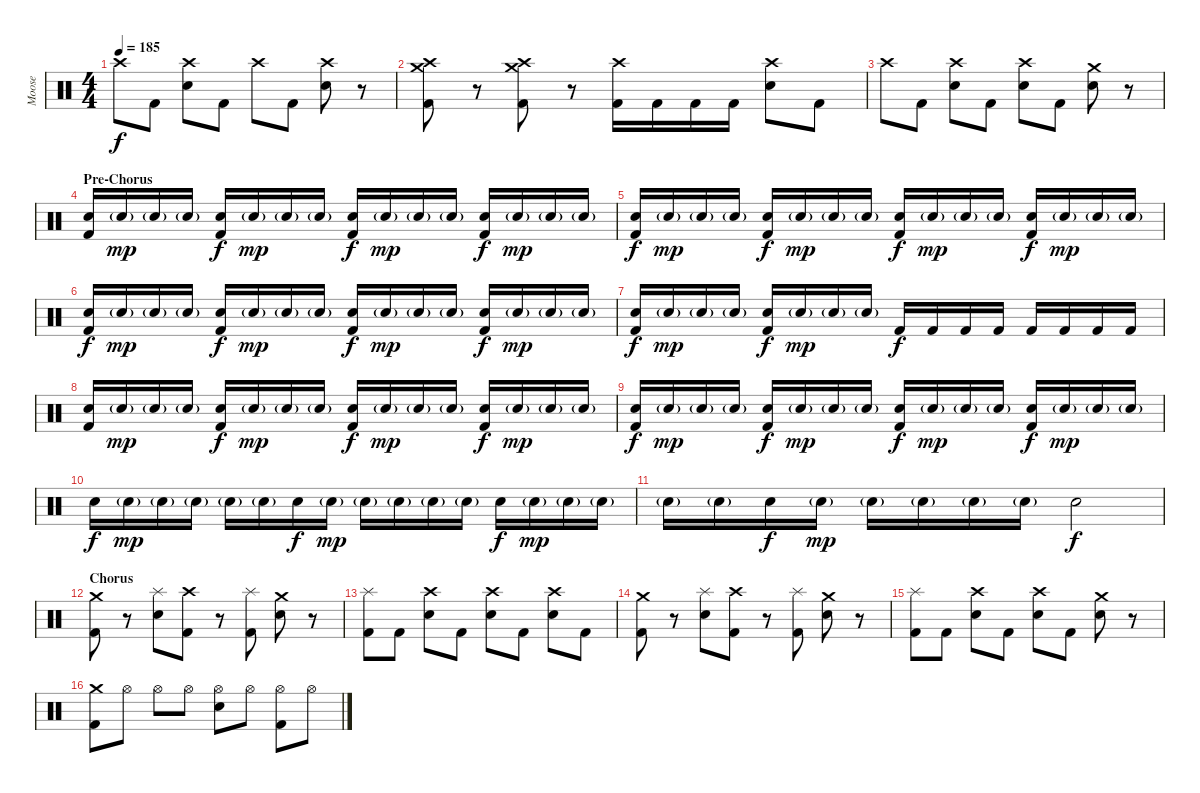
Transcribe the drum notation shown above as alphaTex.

\track ("Moose" "Moose") {instrument percussion}
\staff {score}
\articulation defaults
\ts (4 4)
\tempo 185
\clef neutral
\ks c "Crash high (hit)".8{dy f} "Kick (hit) 2".8
("Crash high (hit)" "Electric Snare (hit)").8 "Kick (hit) 2".8 "Crash high (hit)".8 "Kick (hit) 2".8 ("Crash high (hit)" "Electric Snare (hit)").8 r.8 |
("Crash medium (hit)" "Crash high (hit)" "Kick (hit) 2").8 r.8 ("Crash medium (hit)" "Crash high (hit)" "Kick (hit) 2").8 r.8 ("Crash high (hit)" "Kick (hit) 2").16 "Kick (hit) 2".16 "Kick (hit) 2".16 "Kick (hit) 2".16 ("Crash high (hit)" "Electric Snare (hit)").8 "Kick (hit) 2".8 |
"Crash high (hit)".8 "Kick (hit) 2".8 ("Crash high (hit)" "Electric Snare (hit)").8 "Kick (hit) 2".8 ("Crash high (hit)" "Electric Snare (hit)").8 "Kick (hit) 2".8 ("Crash medium (hit)" "Electric Snare (hit)").8 r.8 |
\section ("" "Pre-Chorus")
("Electric Snare (hit)" "Kick (hit) 2").16 "Electric Snare (hit)"{g}.16{dy mp} "Electric Snare (hit)"{g}.16 "Electric Snare (hit)"{g}.16 ("Electric Snare (hit)" "Kick (hit) 2").16{dy f} "Electric Snare (hit)"{g}.16{dy mp} "Electric Snare (hit)"{g}.16 "Electric Snare (hit)"{g}.16 ("Electric Snare (hit)" "Kick (hit) 2").16{dy f} "Electric Snare (hit)"{g}.16{dy mp} "Electric Snare (hit)"{g}.16 "Electric Snare (hit)"{g}.16 ("Electric Snare (hit)" "Kick (hit) 2").16{dy f} "Electric Snare (hit)"{g}.16{dy mp} "Electric Snare (hit)"{g}.16 "Electric Snare (hit)"{g}.16 |
("Electric Snare (hit)" "Kick (hit) 2").16{dy f} "Electric Snare (hit)"{g}.16{dy mp} "Electric Snare (hit)"{g}.16 "Electric Snare (hit)"{g}.16 ("Electric Snare (hit)" "Kick (hit) 2").16{dy f} "Electric Snare (hit)"{g}.16{dy mp} "Electric Snare (hit)"{g}.16 "Electric Snare (hit)"{g}.16 ("Electric Snare (hit)" "Kick (hit) 2").16{dy f} "Electric Snare (hit)"{g}.16{dy mp} "Electric Snare (hit)"{g}.16 "Electric Snare (hit)"{g}.16 ("Electric Snare (hit)" "Kick (hit) 2").16{dy f} "Electric Snare (hit)"{g}.16{dy mp} "Electric Snare (hit)"{g}.16 "Electric Snare (hit)"{g}.16 |
("Electric Snare (hit)" "Kick (hit) 2").16{dy f} "Electric Snare (hit)"{g}.16{dy mp} "Electric Snare (hit)"{g}.16 "Electric Snare (hit)"{g}.16 ("Electric Snare (hit)" "Kick (hit) 2").16{dy f} "Electric Snare (hit)"{g}.16{dy mp} "Electric Snare (hit)"{g}.16 "Electric Snare (hit)"{g}.16 ("Electric Snare (hit)" "Kick (hit) 2").16{dy f} "Electric Snare (hit)"{g}.16{dy mp} "Electric Snare (hit)"{g}.16 "Electric Snare (hit)"{g}.16 ("Electric Snare (hit)" "Kick (hit) 2").16{dy f} "Electric Snare (hit)"{g}.16{dy mp} "Electric Snare (hit)"{g}.16 "Electric Snare (hit)"{g}.16 |
("Electric Snare (hit)" "Kick (hit) 2").16{dy f} "Electric Snare (hit)"{g}.16{dy mp} "Electric Snare (hit)"{g}.16 "Electric Snare (hit)"{g}.16 ("Electric Snare (hit)" "Kick (hit) 2").16{dy f} "Electric Snare (hit)"{g}.16{dy mp} "Electric Snare (hit)"{g}.16 "Electric Snare (hit)"{g}.16 "Kick (hit) 2".16{dy f} "Kick (hit) 2".16 "Kick (hit) 2".16 "Kick (hit) 2".16 "Kick (hit) 2".16 "Kick (hit) 2".16 "Kick (hit) 2".16 "Kick (hit) 2".16 |
("Electric Snare (hit)" "Kick (hit) 2").16 "Electric Snare (hit)"{g}.16{dy mp} "Electric Snare (hit)"{g}.16 "Electric Snare (hit)"{g}.16 ("Electric Snare (hit)" "Kick (hit) 2").16{dy f} "Electric Snare (hit)"{g}.16{dy mp} "Electric Snare (hit)"{g}.16 "Electric Snare (hit)"{g}.16 ("Electric Snare (hit)" "Kick (hit) 2").16{dy f} "Electric Snare (hit)"{g}.16{dy mp} "Electric Snare (hit)"{g}.16 "Electric Snare (hit)"{g}.16 ("Electric Snare (hit)" "Kick (hit) 2").16{dy f} "Electric Snare (hit)"{g}.16{dy mp} "Electric Snare (hit)"{g}.16 "Electric Snare (hit)"{g}.16 |
("Electric Snare (hit)" "Kick (hit) 2").16{dy f} "Electric Snare (hit)"{g}.16{dy mp} "Electric Snare (hit)"{g}.16 "Electric Snare (hit)"{g}.16 ("Electric Snare (hit)" "Kick (hit) 2").16{dy f} "Electric Snare (hit)"{g}.16{dy mp} "Electric Snare (hit)"{g}.16 "Electric Snare (hit)"{g}.16 ("Electric Snare (hit)" "Kick (hit) 2").16{dy f} "Electric Snare (hit)"{g}.16{dy mp} "Electric Snare (hit)"{g}.16 "Electric Snare (hit)"{g}.16 ("Electric Snare (hit)" "Kick (hit) 2").16{dy f} "Electric Snare (hit)"{g}.16{dy mp} "Electric Snare (hit)"{g}.16 "Electric Snare (hit)"{g}.16 |
"Electric Snare (hit)".16{dy f} "Electric Snare (hit)"{g}.16{dy mp} "Electric Snare (hit)"{g}.16 "Electric Snare (hit)"{g}.16 "Electric Snare (hit)"{g}.16 "Electric Snare (hit)"{g}.16 "Electric Snare (hit)".16{dy f} "Electric Snare (hit)"{g}.16{dy mp} "Electric Snare (hit)"{g}.16 "Electric Snare (hit)"{g}.16 "Electric Snare (hit)"{g}.16 "Electric Snare (hit)"{g}.16 "Electric Snare (hit)".16{dy f} "Electric Snare (hit)"{g}.16{dy mp} "Electric Snare (hit)"{g}.16 "Electric Snare (hit)"{g}.16 |
"Electric Snare (hit)"{g}.16 "Electric Snare (hit)"{g}.16 "Electric Snare (hit)".16{dy f} "Electric Snare (hit)"{g}.16{dy mp} "Electric Snare (hit)"{g}.16 "Electric Snare (hit)"{g}.16 "Electric Snare (hit)"{g}.16 "Electric Snare (hit)"{g}.16 "Electric Snare (hit)".2{dy f} |
\section ("" "Chorus")
("Crash medium (hit)" "Kick (hit) 2").8 r.8 ("Splash (hit)" "Electric Snare (hit)").8 ("Crash high (hit)" "Kick (hit) 2").8 r.8 ("Splash (hit)" "Kick (hit) 2").8 ("Crash medium (hit)" "Electric Snare (hit)").8 r.8 |
("Splash (hit)" "Kick (hit) 2").8 "Kick (hit) 2".8 ("Crash high (hit)" "Electric Snare (hit)").8 "Kick (hit) 2".8 ("Crash high (hit)" "Electric Snare (hit)").8 "Kick (hit) 2".8 ("Crash high (hit)" "Electric Snare (hit)").8 "Kick (hit) 2".8 |
("Crash medium (hit)" "Kick (hit) 2").8 r.8 ("Splash (hit)" "Electric Snare (hit)").8 ("Crash high (hit)" "Kick (hit) 2").8 r.8 ("Splash (hit)" "Kick (hit) 2").8 ("Crash medium (hit)" "Electric Snare (hit)").8 r.8 |
("Splash (hit)" "Kick (hit) 2").8 "Kick (hit) 2".8 ("Crash high (hit)" "Electric Snare (hit)").8 "Kick (hit) 2".8 ("Crash high (hit)" "Electric Snare (hit)").8 "Kick (hit) 2".8 ("Crash medium (hit)" "Electric Snare (hit)").8 r.8 |
("Crash medium (hit)" "Kick (hit) 2").8 "Hi-Hat (open)".8 "Hi-Hat (open)".8 "Hi-Hat (open)".8 ("Hi-Hat (open)" "Electric Snare (hit)").8 "Hi-Hat (open)".8 ("Hi-Hat (open)" "Kick (hit) 2").8 "Hi-Hat (open)".8
